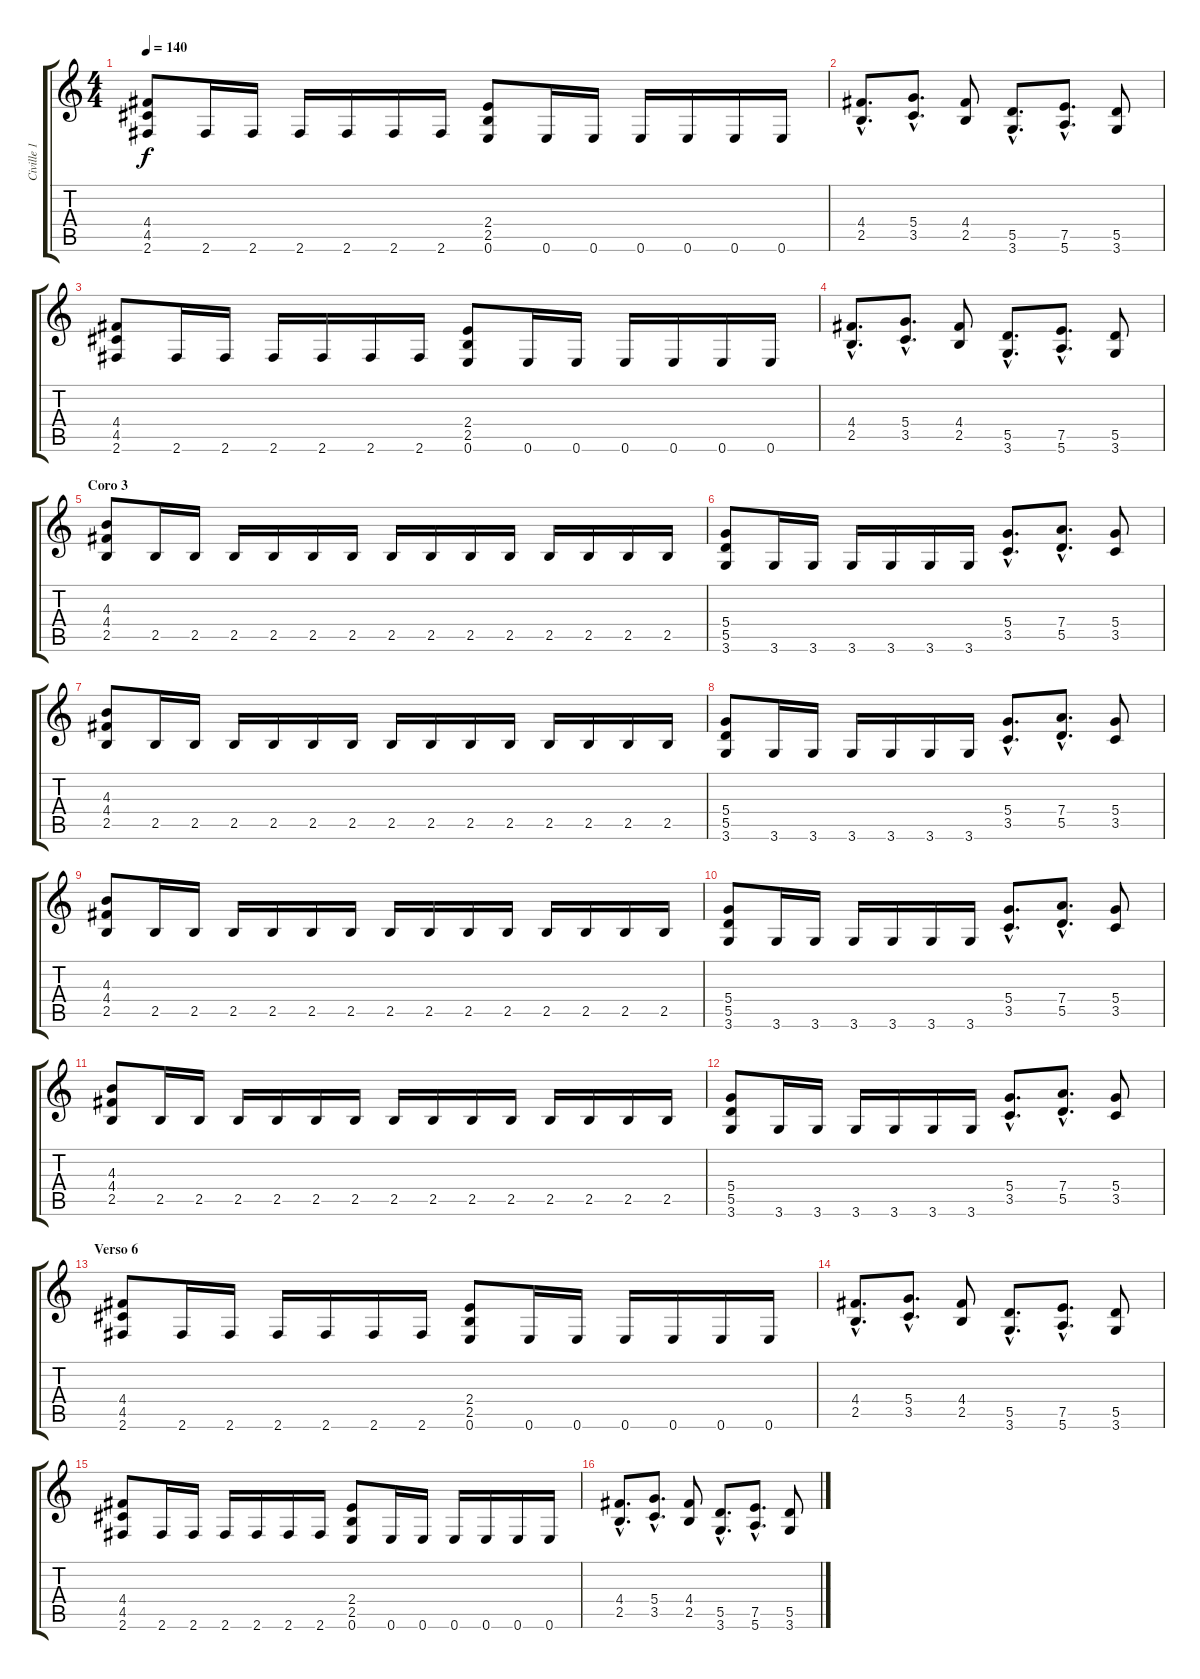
\track ("Civille 1" "Civille 1") {instrument distortionguitar}
\staff {score tabs}
\tuning (E4 B3 G3 D3 A2 E2) {hide}
\ts (4 4)
\tempo 140
\clef g2
\ks c
(4.4 4.5 2.6).8{dy f} 2.6.16 2.6.16 2.6.16 2.6.16 2.6.16 2.6.16 (2.4 2.5 0.6).8 0.6.16 0.6.16 0.6.16 0.6.16 0.6.16 0.6.16 |
(4.4{hac} 2.5{hac}).8{d} (5.4{hac} 3.5{hac}).8{d} (4.4 2.5).8 (5.5{hac} 3.6{hac}).8{d} (7.5{hac} 5.6{hac}).8{d} (5.5 3.6).8 |
(4.4 4.5 2.6).8 2.6.16 2.6.16 2.6.16 2.6.16 2.6.16 2.6.16 (2.4 2.5 0.6).8 0.6.16 0.6.16 0.6.16 0.6.16 0.6.16 0.6.16 |
(4.4{hac} 2.5{hac}).8{d} (5.4{hac} 3.5{hac}).8{d} (4.4 2.5).8 (5.5{hac} 3.6{hac}).8{d} (7.5{hac} 5.6{hac}).8{d} (5.5 3.6).8 |
\section ("" "Coro 3")
(4.3 4.4 2.5).8 2.5.16 2.5.16 2.5.16 2.5.16 2.5.16 2.5.16 2.5.16 2.5.16 2.5.16 2.5.16 2.5.16 2.5.16 2.5.16 2.5.16 |
(5.4 5.5 3.6).8 3.6.16 3.6.16 3.6.16 3.6.16 3.6.16 3.6.16 (5.4{hac} 3.5{hac}).8{d} (7.4{hac} 5.5{hac}).8{d} (5.4 3.5).8 |
(4.3 4.4 2.5).8 2.5.16 2.5.16 2.5.16 2.5.16 2.5.16 2.5.16 2.5.16 2.5.16 2.5.16 2.5.16 2.5.16 2.5.16 2.5.16 2.5.16 |
(5.4 5.5 3.6).8 3.6.16 3.6.16 3.6.16 3.6.16 3.6.16 3.6.16 (5.4{hac} 3.5{hac}).8{d} (7.4{hac} 5.5{hac}).8{d} (5.4 3.5).8 |
(4.3 4.4 2.5).8 2.5.16 2.5.16 2.5.16 2.5.16 2.5.16 2.5.16 2.5.16 2.5.16 2.5.16 2.5.16 2.5.16 2.5.16 2.5.16 2.5.16 |
(5.4 5.5 3.6).8 3.6.16 3.6.16 3.6.16 3.6.16 3.6.16 3.6.16 (5.4{hac} 3.5{hac}).8{d} (7.4{hac} 5.5{hac}).8{d} (5.4 3.5).8 |
(4.3 4.4 2.5).8 2.5.16 2.5.16 2.5.16 2.5.16 2.5.16 2.5.16 2.5.16 2.5.16 2.5.16 2.5.16 2.5.16 2.5.16 2.5.16 2.5.16 |
(5.4 5.5 3.6).8 3.6.16 3.6.16 3.6.16 3.6.16 3.6.16 3.6.16 (5.4{hac} 3.5{hac}).8{d} (7.4{hac} 5.5{hac}).8{d} (5.4 3.5).8 |
\section ("" "Verso 6")
(4.4 4.5 2.6).8 2.6.16 2.6.16 2.6.16 2.6.16 2.6.16 2.6.16 (2.4 2.5 0.6).8 0.6.16 0.6.16 0.6.16 0.6.16 0.6.16 0.6.16 |
(4.4{hac} 2.5{hac}).8{d} (5.4{hac} 3.5{hac}).8{d} (4.4 2.5).8 (5.5{hac} 3.6{hac}).8{d} (7.5{hac} 5.6{hac}).8{d} (5.5 3.6).8 |
(4.4 4.5 2.6).8 2.6.16 2.6.16 2.6.16 2.6.16 2.6.16 2.6.16 (2.4 2.5 0.6).8 0.6.16 0.6.16 0.6.16 0.6.16 0.6.16 0.6.16 |
(4.4{hac} 2.5{hac}).8{d} (5.4{hac} 3.5{hac}).8{d} (4.4 2.5).8 (5.5{hac} 3.6{hac}).8{d} (7.5{hac} 5.6{hac}).8{d} (5.5 3.6).8
